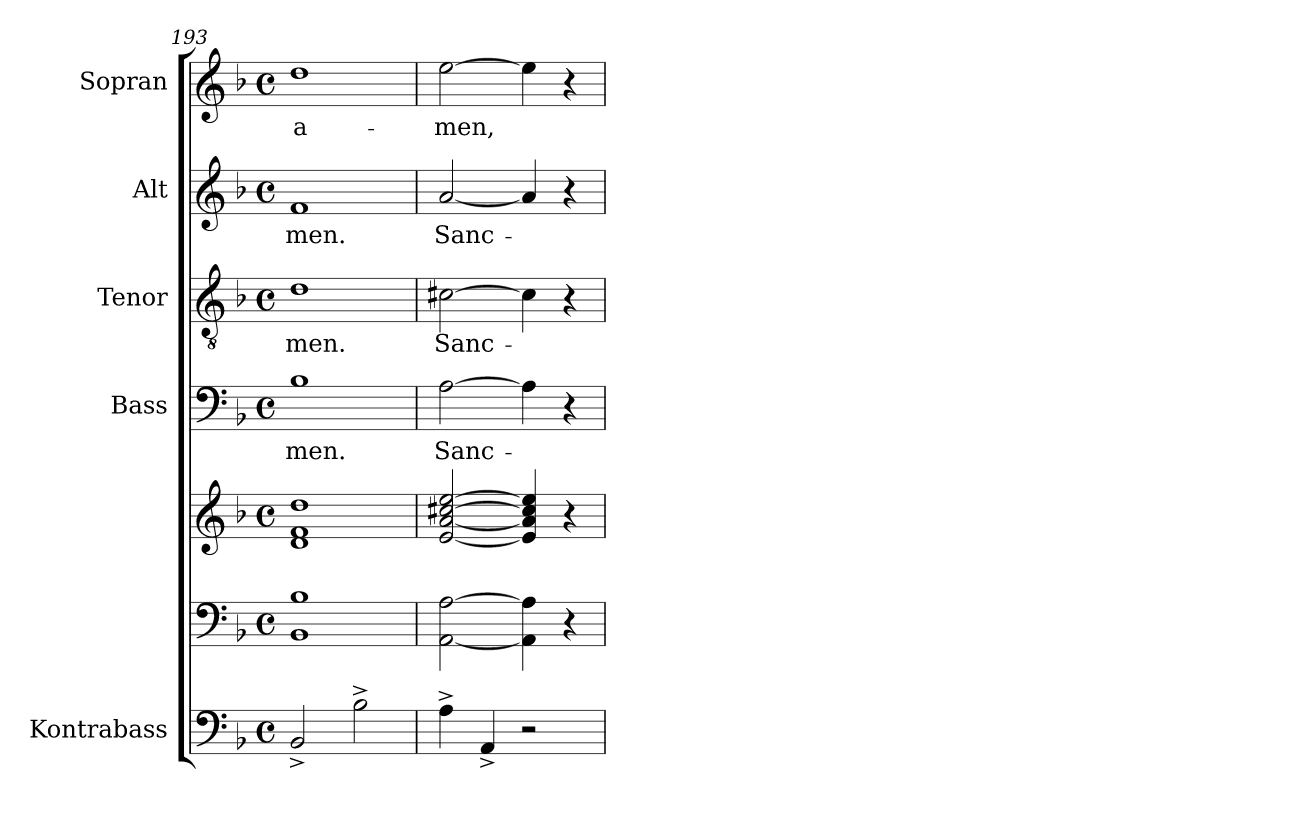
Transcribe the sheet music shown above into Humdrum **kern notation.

**kern	**kern	**kern	**kern	**text	**kern	**text	**kern	**text	**kern	**text
*part6	*part5	*part5	*part4	*part4	*part3	*part3	*part2	*part2	*part1	*part1
*staff7	*staff6	*staff5	*staff4	*staff4	*staff3	*staff3	*staff2	*staff2	*staff1	*staff1
*I"Kontrabass	*	*	*I"Bass	*	*I"Tenor	*	*I"Alt	*	*I"Sopran	*
*I'Kb.	*	*	*I'B.	*	*I'T.	*	*I'A.	*	*I'S.	*
*clefF4	*clefF4	*clefG2	*clefF4	*	*clefGv2	*	*clefG2	*	*clefG2	*
*ITrd7c12	*	*	*	*	*	*	*	*	*	*
*k[b-]	*k[b-]	*k[b-]	*k[b-]	*	*k[b-]	*	*k[b-]	*	*k[b-]	*
*F:	*F:	*F:	*F:	*	*F:	*	*F:	*	*F:	*
*M4/4	*M4/4	*M4/4	*M4/4	*	*M4/4	*	*M4/4	*	*M4/4	*
*met(c)	*met(c)	*met(c)	*met(c)	*	*met(c)	*	*met(c)	*	*met(c)	*
=193	=193	=193	=193	=193	=193	=193	=193	=193	=193	=193
!	!	!	!	!LO:LY:b	!	!LO:LY:b	!	!LO:LY:b	!	!LO:LY:b
2BBB-^</	1BB- 1B-	1d 1f 1dd	1B-	-men.	1d	-men.	1f	-men.	1dd	a-
2BB-^>\	.	.	.	.	.	.	.	.	.	.
=194	=194	=194	=194	=194	=194	=194	=194	=194	=194	=194
!	!	!	!	!LO:LY:b	!	!LO:LY:b	!	!LO:LY:b	!	!LO:LY:b
4AA^>\	[2AA\ [2A\	[2e/ [2a/ [2cc#X/ [2ee/	[2A\	Sanc-	[2c#X\	Sanc-	[2a/	Sanc-	[2ee\	-men,
4AAA^</	.	.	.	.	.	.	.	.	.	.
2r	4AA\] 4A\]	4e/] 4a/] 4cc#/] 4ee/]	4A\]	.	4c#\]	.	4a/]	.	4ee\]	.
.	4r	4r	4r	.	4r	.	4r	.	4r	.
=	=	=	=	=	=	=	=	=	=	=
*-	*-	*-	*-	*-	*-	*-	*-	*-	*-	*-
